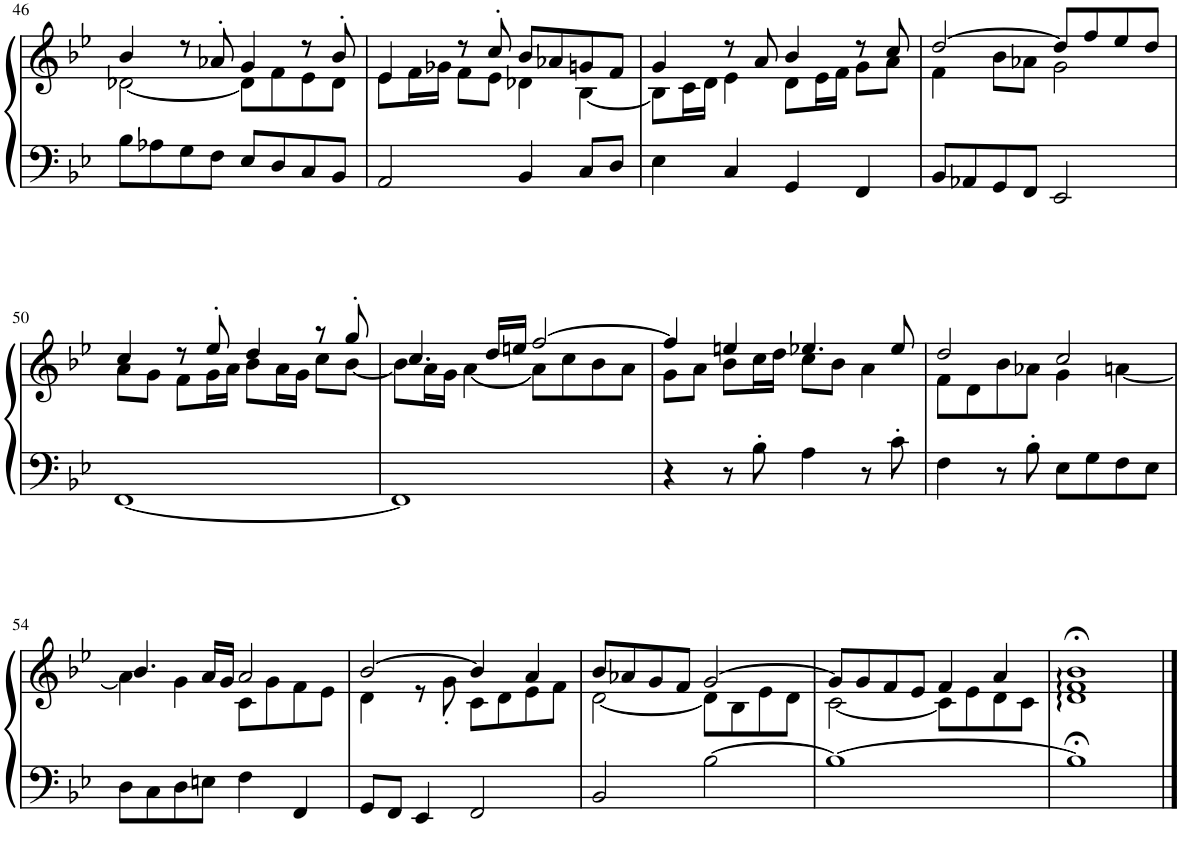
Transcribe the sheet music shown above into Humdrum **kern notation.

**kern	**kern
*part1	*part1
*staff2	*staff1
*I"Harpsichord	*
*I'Hch.	*
!!LO:PB:g=z
*clefF4	*clefG2
*k[b-e-]	*k[b-e-]
*M4/4	*M4/4
=46	=46
*	*^
8B-\L	4b-/	[2d-X\
8A-X\	.	.
8G\	8r	.
8F\J	8a-X'/	.
8E-/L	4g/	8d-\L]
8D/	.	8f\
8C/	8r	8e-\
8BB-/J	8b-'/	8d-\J
=47	=47	=47
2AA/	4e-/	8e-\L
.	.	16f\L
.	.	16g-X\JJ
.	8r	8f\L
.	8cc'/	8e-\J
4BB-/	8b-/L	4d-X\
.	8a-X/	.
8C/L	8gn/	[4B-\
8D/J	8f/J	.
=48	=48	=48
4E-\	4g/	8B-\L]
.	.	16c\L
.	.	16d\JJ
4C/	8r	4e-\
.	8a/	.
4GG/	4b-/	8d\L
.	.	16e-\L
.	.	16f\JJ
4FF/	8r	8g\L
.	8cc/	8a\J
=49	=49	=49
8BB-/L	[2dd/	4f\
8AA-X/	.	.
8GG/	.	8b-\L
8FF/J	.	8a-X\J
2EE-/	8dd/L]	2g\
.	8ff/	.
.	8ee-/	.
.	8dd/J	.
!!LO:LB:g=z	!!
=50	=50	=50
[<1FF	4cc/	8a\L
.	.	8g\J
.	8r	8f\L
.	8ee-'/	16g\L
.	.	16a\JJ
.	4dd/	8b-\L
.	.	16a\L
.	.	16g\JJ
.	8r	8cc\L
.	8gg'/	[8b-\J
=51	=51	=51
1FF]	4.cc/	8b-\L]
.	.	16a\L
.	.	16g\JJ
.	.	[4a\
.	16dd/LL	.
.	16een/JJ	.
.	[2ff/	8a\L]
.	.	8cc\
.	.	8b-\
.	.	8a\J
=52	=52	=52
4r	4ff/]	8g\L
.	.	8a\J
8r	4een/	8b-\L
8B-'\	.	16cc\L
.	.	16dd\JJ
4A\	4.ee-X/	8cc\L
.	.	8b-\J
8r	.	4a\
8c'\	8ee-/	.
=53	=53	=53
4F\	2dd/	8f\L
.	.	8d\
8r	.	8b-\
8B-'\	.	8a-X\J
8E-\L	2cc/	4g\
8G\	.	.
8F\	.	[4an\
8E-\J	.	.
!!LO:LB:g=z	!!
=54	=54	=54
8D\L	4.b-/	4a\]
8C\	.	.
8D\	.	4g\
8En\J	16a/LL	.
.	16g/JJ	.
4F\	2a/	8c\L
.	.	8g\
4FF/	.	8f\
.	.	8e-\J
=55	=55	=55
8GG/L	[2b-/	4d\
8FF/J	.	.
4EE-/	.	8r
.	.	8g'\
2FF/	4b-/]	8c\L
.	.	8d\
.	4a/	8e-\
.	.	8f\J
=56	=56	=56
2BB-/	8b-/L	[2d\
.	8a-X/	.
.	8g/	.
.	8f/J	.
[2B-\	[2g/	8d\L]
.	.	8B-\
.	.	8e-\
.	.	8d\J
=57	=57	=57
1B-_	8g/L]	[2c\
.	8g/	.
.	8f/	.
.	8e-/J	.
.	4f/	8c\L]
.	.	8e-\
.	4a/	8d\
.	.	8c\J
*	*v	*v
=58	=58
1B-;<]	1d;< 1f;< 1b-;<
==	==
*-	*-
